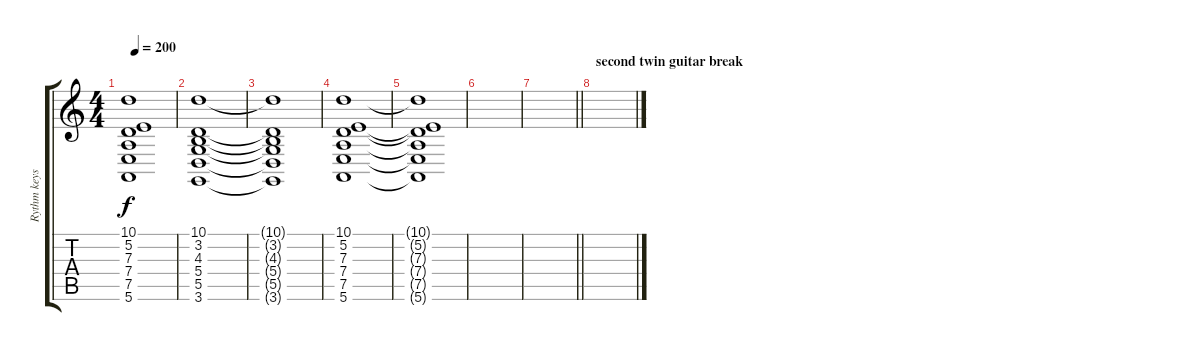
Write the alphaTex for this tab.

\track ("Rythm keys, vadim" "Rythm keys") {instrument stringensemble2}
\staff {score tabs}
\tuning (E4 B3 G3 D3 A2 E2) {hide}
\ts (4 4)
\tempo 200
\clef g2
\ks c
(10.1{t} 5.2{t} 7.3{t} 7.4{t} 7.5{t} 5.6{t}).1{dy f} |
(10.1 3.2 4.3 5.4 5.5 3.6).1 |
(10.1{t} 3.2{t} 4.3{t} 5.4{t} 5.5{t} 3.6{t}).1 |
(10.1 5.2 7.3 7.4 7.5 5.6).1 |
(10.1{t} 5.2{t} 7.3{t} 7.4{t} 7.5{t} 5.6{t}).1 |
|
\barLineRight lightlight
|
\section ("" "second twin guitar break")
